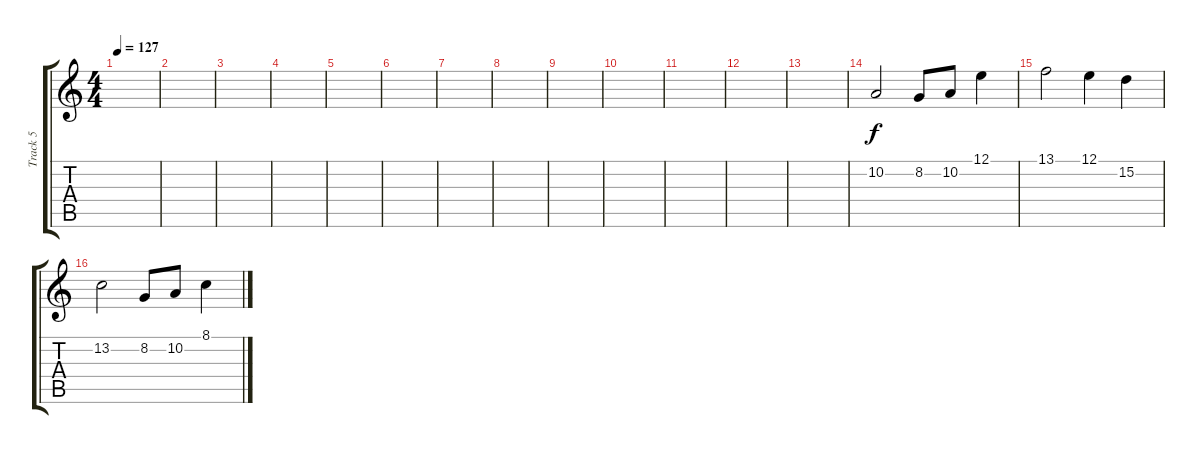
\track ("Track 5" "Track 5") {instrument ocarina}
\staff {score tabs}
\tuning (E4 B3 G3 D3 A2 E2) {hide}
\ts (4 4)
\tempo 127
\clef g2
\ks c
|
|
|
|
|
|
|
|
|
|
|
|
|
10.2.2 8.2.8 10.2.8 12.1.4 |
13.1.2 12.1.4 15.2.4 |
13.2.2 8.2.8 10.2.8 8.1.4
